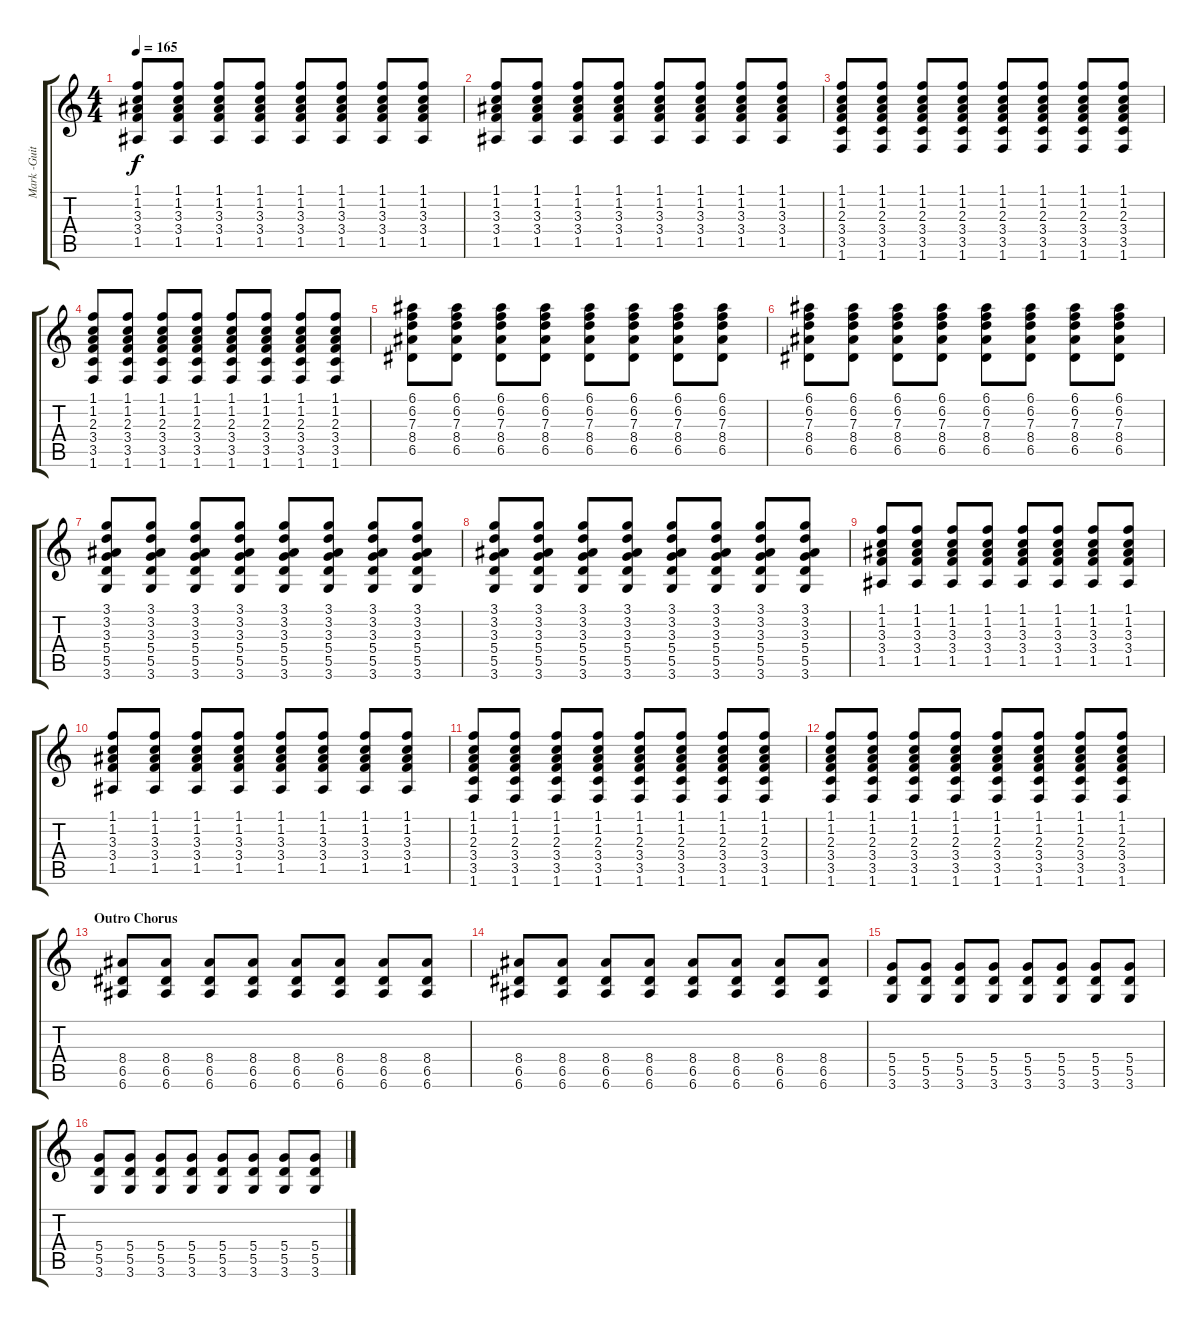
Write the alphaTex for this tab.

\track ("Mark -Guitar" "Mark -Guit") {instrument overdrivenguitar}
\staff {score tabs}
\tuning (E4 B3 G3 D3 A2 E2) {hide}
\ts (4 4)
\tempo 165
\clef g2
\ks c
(1.1 1.2 3.3 3.4 1.5).8{dy f} (1.1 1.2 3.3 3.4 1.5).8 (1.1 1.2 3.3 3.4 1.5).8 (1.1 1.2 3.3 3.4 1.5).8 (1.1 1.2 3.3 3.4 1.5).8 (1.1 1.2 3.3 3.4 1.5).8 (1.1 1.2 3.3 3.4 1.5).8 (1.1 1.2 3.3 3.4 1.5).8 |
(1.1 1.2 3.3 3.4 1.5).8 (1.1 1.2 3.3 3.4 1.5).8 (1.1 1.2 3.3 3.4 1.5).8 (1.1 1.2 3.3 3.4 1.5).8 (1.1 1.2 3.3 3.4 1.5).8 (1.1 1.2 3.3 3.4 1.5).8 (1.1 1.2 3.3 3.4 1.5).8 (1.1 1.2 3.3 3.4 1.5).8 |
(1.1 1.2 2.3 3.4 3.5 1.6).8 (1.1 1.2 2.3 3.4 3.5 1.6).8 (1.1 1.2 2.3 3.4 3.5 1.6).8 (1.1 1.2 2.3 3.4 3.5 1.6).8 (1.1 1.2 2.3 3.4 3.5 1.6).8 (1.1 1.2 2.3 3.4 3.5 1.6).8 (1.1 1.2 2.3 3.4 3.5 1.6).8 (1.1 1.2 2.3 3.4 3.5 1.6).8 |
(1.1 1.2 2.3 3.4 3.5 1.6).8 (1.1 1.2 2.3 3.4 3.5 1.6).8 (1.1 1.2 2.3 3.4 3.5 1.6).8 (1.1 1.2 2.3 3.4 3.5 1.6).8 (1.1 1.2 2.3 3.4 3.5 1.6).8 (1.1 1.2 2.3 3.4 3.5 1.6).8 (1.1 1.2 2.3 3.4 3.5 1.6).8 (1.1 1.2 2.3 3.4 3.5 1.6).8 |
(6.1 6.2 7.3 8.4 6.5).8 (6.1 6.2 7.3 8.4 6.5).8 (6.1 6.2 7.3 8.4 6.5).8 (6.1 6.2 7.3 8.4 6.5).8 (6.1 6.2 7.3 8.4 6.5).8 (6.1 6.2 7.3 8.4 6.5).8 (6.1 6.2 7.3 8.4 6.5).8 (6.1 6.2 7.3 8.4 6.5).8 |
(6.1 6.2 7.3 8.4 6.5).8 (6.1 6.2 7.3 8.4 6.5).8 (6.1 6.2 7.3 8.4 6.5).8 (6.1 6.2 7.3 8.4 6.5).8 (6.1 6.2 7.3 8.4 6.5).8 (6.1 6.2 7.3 8.4 6.5).8 (6.1 6.2 7.3 8.4 6.5).8 (6.1 6.2 7.3 8.4 6.5).8 |
(3.1 3.2 3.3 5.4 5.5 3.6).8 (3.1 3.2 3.3 5.4 5.5 3.6).8 (3.1 3.2 3.3 5.4 5.5 3.6).8 (3.1 3.2 3.3 5.4 5.5 3.6).8 (3.1 3.2 3.3 5.4 5.5 3.6).8 (3.1 3.2 3.3 5.4 5.5 3.6).8 (3.1 3.2 3.3 5.4 5.5 3.6).8 (3.1 3.2 3.3 5.4 5.5 3.6).8 |
(3.1 3.2 3.3 5.4 5.5 3.6).8 (3.1 3.2 3.3 5.4 5.5 3.6).8 (3.1 3.2 3.3 5.4 5.5 3.6).8 (3.1 3.2 3.3 5.4 5.5 3.6).8 (3.1 3.2 3.3 5.4 5.5 3.6).8 (3.1 3.2 3.3 5.4 5.5 3.6).8 (3.1 3.2 3.3 5.4 5.5 3.6).8 (3.1 3.2 3.3 5.4 5.5 3.6).8 |
(1.1 1.2 3.3 3.4 1.5).8 (1.1 1.2 3.3 3.4 1.5).8 (1.1 1.2 3.3 3.4 1.5).8 (1.1 1.2 3.3 3.4 1.5).8 (1.1 1.2 3.3 3.4 1.5).8 (1.1 1.2 3.3 3.4 1.5).8 (1.1 1.2 3.3 3.4 1.5).8 (1.1 1.2 3.3 3.4 1.5).8 |
(1.1 1.2 3.3 3.4 1.5).8 (1.1 1.2 3.3 3.4 1.5).8 (1.1 1.2 3.3 3.4 1.5).8 (1.1 1.2 3.3 3.4 1.5).8 (1.1 1.2 3.3 3.4 1.5).8 (1.1 1.2 3.3 3.4 1.5).8 (1.1 1.2 3.3 3.4 1.5).8 (1.1 1.2 3.3 3.4 1.5).8 |
(1.1 1.2 2.3 3.4 3.5 1.6).8 (1.1 1.2 2.3 3.4 3.5 1.6).8 (1.1 1.2 2.3 3.4 3.5 1.6).8 (1.1 1.2 2.3 3.4 3.5 1.6).8 (1.1 1.2 2.3 3.4 3.5 1.6).8 (1.1 1.2 2.3 3.4 3.5 1.6).8 (1.1 1.2 2.3 3.4 3.5 1.6).8 (1.1 1.2 2.3 3.4 3.5 1.6).8 |
(1.1 1.2 2.3 3.4 3.5 1.6).8 (1.1 1.2 2.3 3.4 3.5 1.6).8 (1.1 1.2 2.3 3.4 3.5 1.6).8 (1.1 1.2 2.3 3.4 3.5 1.6).8 (1.1 1.2 2.3 3.4 3.5 1.6).8 (1.1 1.2 2.3 3.4 3.5 1.6).8 (1.1 1.2 2.3 3.4 3.5 1.6).8 (1.1 1.2 2.3 3.4 3.5 1.6).8 |
\section ("" "Outro Chorus")
(8.4 6.5 6.6).8 (8.4 6.5 6.6).8 (8.4 6.5 6.6).8 (8.4 6.5 6.6).8 (8.4 6.5 6.6).8 (8.4 6.5 6.6).8 (8.4 6.5 6.6).8 (8.4 6.5 6.6).8 |
(8.4 6.5 6.6).8 (8.4 6.5 6.6).8 (8.4 6.5 6.6).8 (8.4 6.5 6.6).8 (8.4 6.5 6.6).8 (8.4 6.5 6.6).8 (8.4 6.5 6.6).8 (8.4 6.5 6.6).8 |
(5.4 5.5 3.6).8 (5.4 5.5 3.6).8 (5.4 5.5 3.6).8 (5.4 5.5 3.6).8 (5.4 5.5 3.6).8 (5.4 5.5 3.6).8 (5.4 5.5 3.6).8 (5.4 5.5 3.6).8 |
(5.4 5.5 3.6).8 (5.4 5.5 3.6).8 (5.4 5.5 3.6).8 (5.4 5.5 3.6).8 (5.4 5.5 3.6).8 (5.4 5.5 3.6).8 (5.4 5.5 3.6).8 (5.4 5.5 3.6).8
